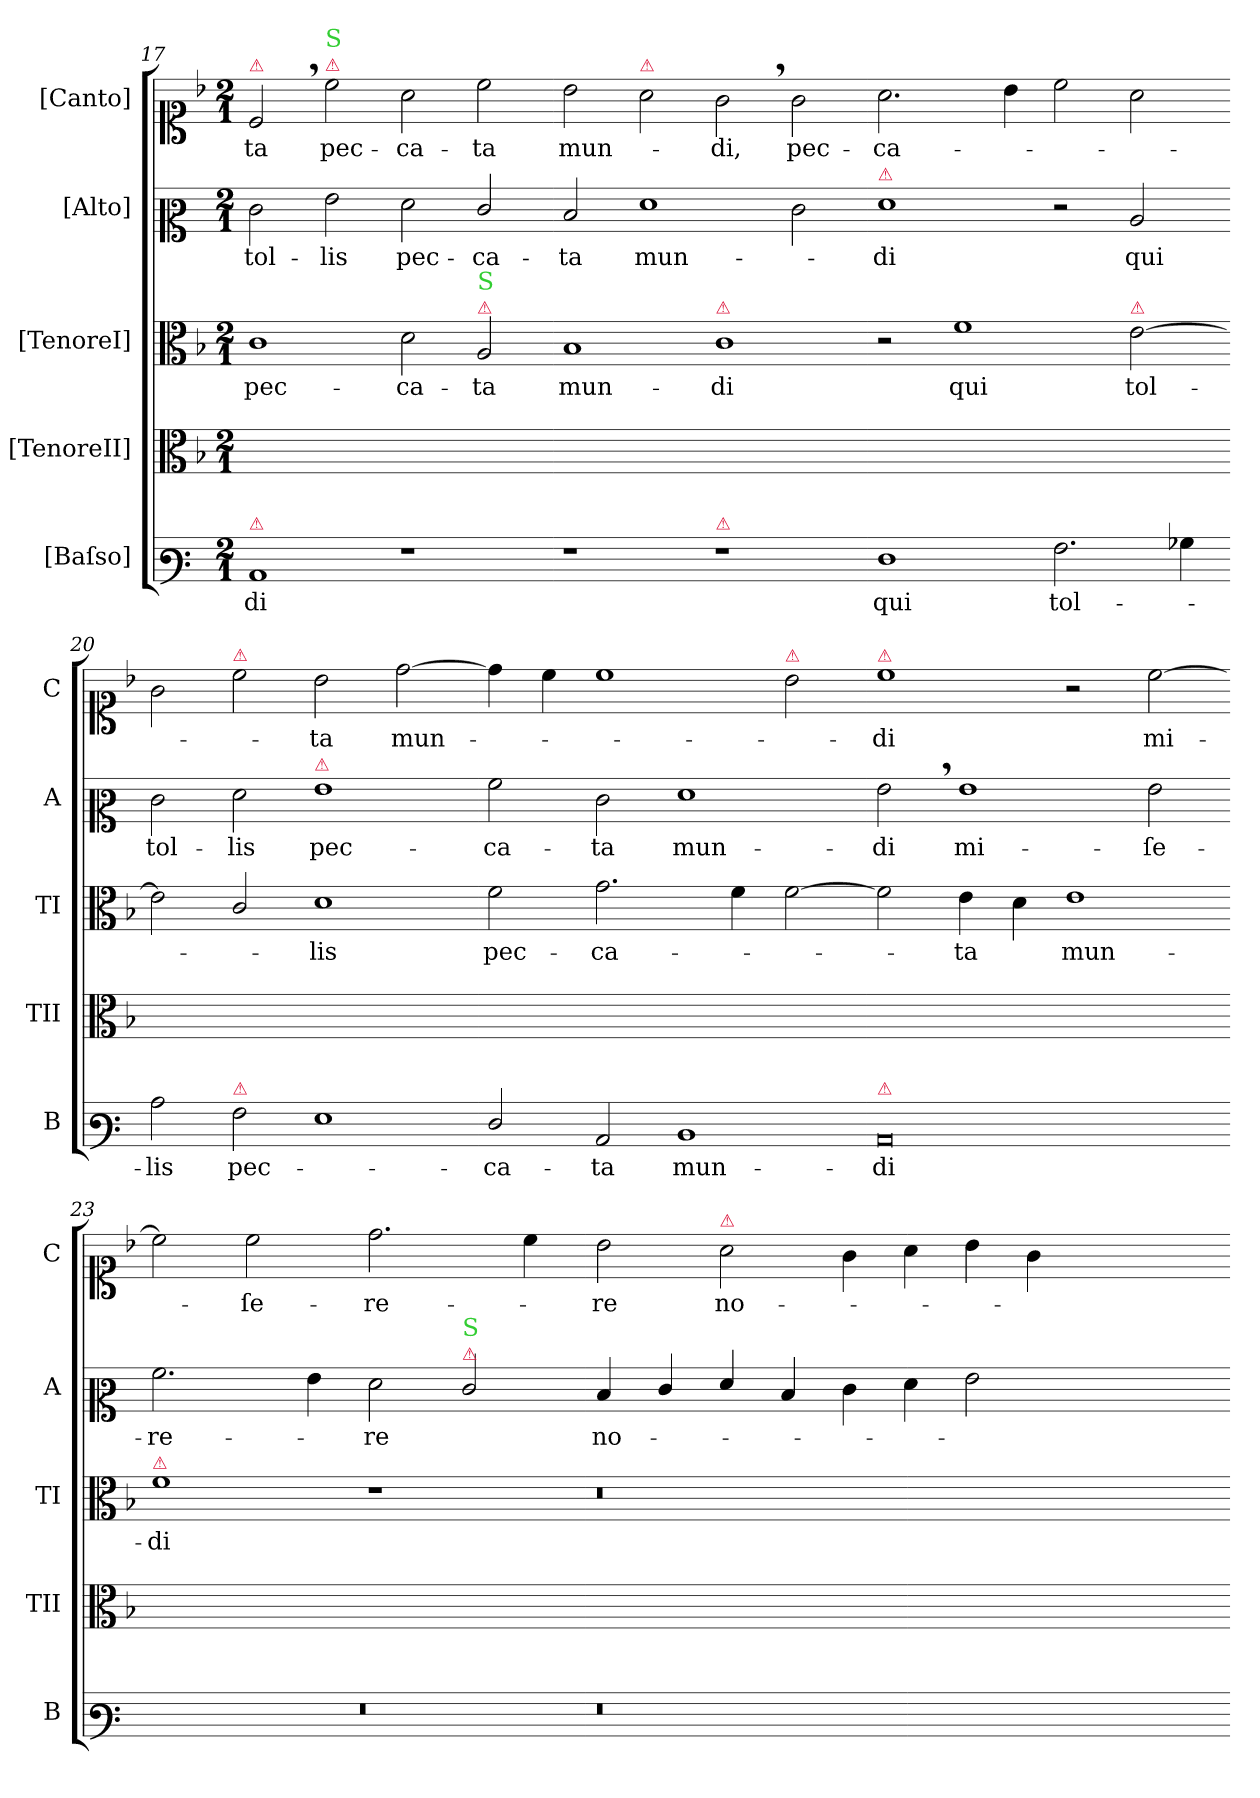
**kern	**text	**kern	**kern	**text	**kern	**text	**kern	**text
*part5	*part5	*part4	*part3	*part3	*part2	*part2	*part1	*part1
*staff5	*staff5	*staff4	*staff3	*staff3	*staff2	*staff2	*staff1	*staff1
*I"[Baſso]	*	*I"[TenoreII]	*I"[TenoreI]	*	*I"[Alto]	*	*I"[Canto]	*
*I'B	*	*I'TII	*I'TI	*	*I'A	*	*I'C	*
*clefF3	*	*clefC3	*clefC3	*	*clefC2	*	*clefC1	*
*	*	*k[b-]	*k[b-]	*	*	*	*k[b-]	*
*M2/1	*	*M2/1	*M2/1	*	*M2/1	*	*M2/1	*
=17	=17	=17	=17	=17	=17	=17	=17	=17
!	!	!	!	!	!	!	!LO:TX:a:color=crimson:t=⚠	!
!LO:TX:a:color=crimson:t=⚠	!	!	!	!	!	!	!	!
1C/	-di	0ryy	1c\	pec-	2e\	tol-	2c,/	-ta
!	!	!	!	!	!	!	!LO:TX:a:color=crimson:t=⚠	!
!	!	!	!	!	!	!	!LO:TX:a:color=limegreen:t=S	!
.	.	.	.	.	2g\	-lis	2cc\	pec-
1r	.	.	2d\	-ca-	2f\	pec-	2a\	-ca-
!	!	!	!LO:TX:a:color=crimson:t=⚠	!	!	!	!	!
!	!	!	!LO:TX:a:color=limegreen:t=S	!	!	!	!	!
.	.	.	2A/	-ta	2e/	-ca-	2cc\	-ta
=18-	=18-	=18-	=18-	=18-	=18-	=18-	=18-	=18-
1r	.	0ryy	1B-/	mun-	2d/	-ta	2b-\	mun-
!	!	!	!	!	!	!	!LO:TX:a:color=crimson:t=⚠	!
.	.	.	.	.	1f\	mun-	2a\	.
!	!	!	!LO:TX:a:color=crimson:t=⚠	!	!	!	!	!
!LO:TX:a:color=crimson:t=⚠	!	!	!	!	!	!	!	!
1r	.	.	1c\	-di	.	.	2g,\	-di,
.	.	.	.	.	2e\	.	2g\	pec-
=19-	=19-	=19-	=19-	=19-	=19-	=19-	=19-	=19-
!	!	!	!	!	!LO:TX:a:color=crimson:t=⚠	!	!	!
1F\	qui	0ryy	2r	.	1f\	-di	2.a\	-ca-
.	.	.	1f\	qui	.	.	.	.
.	.	.	.	.	.	.	4b-\	.
2.A\	tol-	.	.	.	2r	.	2cc\	.
!	!	!	!LO:TX:a:color=crimson:t=⚠	!	!	!	!	!
.	.	.	[2e\	tol-	2c/	qui	2a\	.
4B-\	.	.	.	.	.	.	.	.
=20-	=20-	=20-	=20-	=20-	=20-	=20-	=20-	=20-
2c\	-lis	0ryy	2e\]	.	2e\	tol-	2g\	.
!	!	!	!	!	!	!	!LO:TX:a:color=crimson:t=⚠	!
!LO:TX:a:color=crimson:t=⚠	!	!	!	!	!	!	!	!
2A\	pec-	.	2c/	.	2f\	-lis	2cc\	.
!	!	!	!	!	!LO:TX:a:color=crimson:t=⚠	!	!	!
1G\	.	.	1d\	-lis	1g\	pec-	2b-\	-ta
.	.	.	.	.	.	.	[2dd\	mun-
=21-	=21-	=21-	=21-	=21-	=21-	=21-	=21-	=21-
2F/	-ca-	0ryy	2f\	pec-	2a\	-ca-	4dd\]	.
.	.	.	.	.	.	.	4cc\	.
2C/	-ta	.	2.g\	-ca-	2e\	-ta	1cc\	.
1D/	mun-	.	.	.	1f\	mun-	.	.
.	.	.	4f\	.	.	.	.	.
!	!	!	!	!	!	!	!LO:TX:a:color=crimson:t=⚠	!
.	.	.	[2f\	.	.	.	2b-\	.
=22-	=22-	=22-	=22-	=22-	=22-	=22-	=22-	=22-
!	!	!	!	!	!	!	!LO:TX:a:color=crimson:t=⚠	!
!LO:TX:a:color=crimson:t=⚠	!	!	!	!	!	!	!	!
0C/	-di	0ryy	2f\]	.	2g,\	-di	1cc\	-di
.	.	.	4e\	-ta	1g\	mi-	.	.
.	.	.	4d\	.	.	.	.	.
.	.	.	1e\	mun-	.	.	2r	.
.	.	.	.	.	2g\	-ſe-	[2cc\	mi-
=23-	=23-	=23-	=23-	=23-	=23-	=23-	=23-	=23-
!	!	!	!LO:TX:a:color=crimson:t=⚠	!	!	!	!	!
0r	.	0ryy	1f\	-di	2.a\	-re-	2cc\]	.
.	.	.	.	.	.	.	2cc\	-ſe-
.	.	.	.	.	4g\	.	.	.
.	.	.	1r	.	2f\	-re	2.dd\	-re-
!	!	!	!	!	!LO:TX:a:color=crimson:t=⚠	!	!	!
!	!	!	!	!	!LO:TX:a:color=limegreen:t=S	!	!	!
.	.	.	.	.	2e/	.	.	.
.	.	.	.	.	.	.	4cc\	.
=24-	=24-	=24-	=24-	=24-	=24-	=24-	=24-	=24-
0r	.	0ryy	0.r	.	4d/	no-	2b-\	-re
.	.	.	.	.	4e/	.	.	.
!	!	!	!	!	!	!	!LO:TX:a:color=crimson:t=⚠	!
.	.	.	.	.	4f/	.	2a\	no-
.	.	.	.	.	4d/	.	.	.
.	.	.	.	.	4e\	.	4g\	.
.	.	.	.	.	4f\	.	4a\	.
.	.	.	.	.	2g\	.	4b-\	.
.	.	.	.	.	.	.	4g\	.
1ryy	.	1ryy	.	.	1ryy	.	1ryy	.
=-	=-	=-	=-	=-	=-	=-	=-	=-
*-	*-	*-	*-	*-	*-	*-	*-	*-
